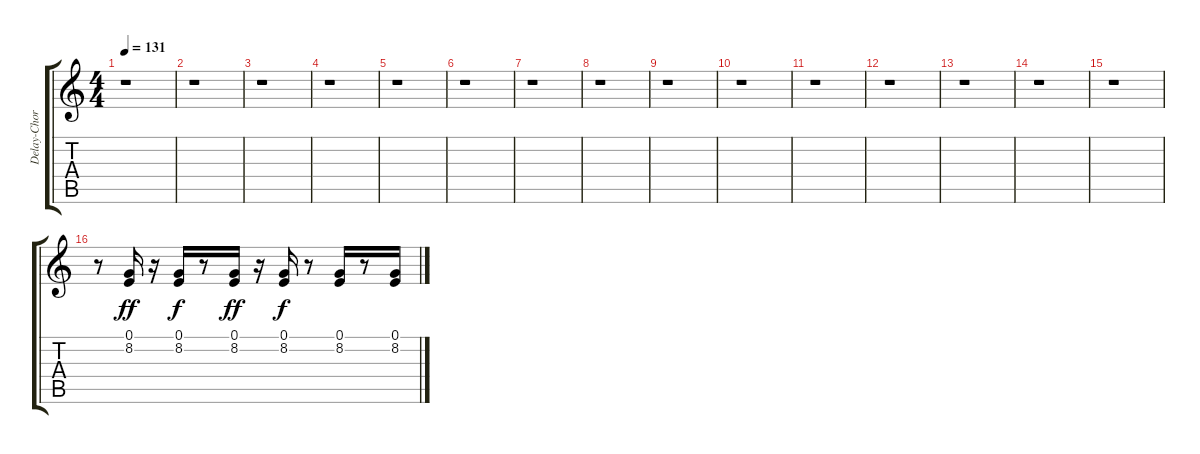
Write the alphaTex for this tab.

\track ("Delay-Chord" "Delay-Chor") {instrument electricpiano2}
\staff {score tabs}
\tuning (E4 B3 G3 D3 A2 E2) {hide}
\ts (4 4)
\tempo 131
\clef g2
\ks c
r.1{dy f} |
r.1 |
r.1 |
r.1 |
r.1 |
r.1 |
r.1 |
r.1 |
r.1 |
r.1 |
r.1 |
r.1 |
r.1 |
r.1 |
r.1 |
r.8 (0.1 8.2).16{dy ff} r.16 (0.1 8.2).16{dy f} r.8 (0.1 8.2).16{dy ff} r.16 (0.1 8.2).16{dy f} r.8 (0.1 8.2).16 r.8 (0.1 8.2).16
